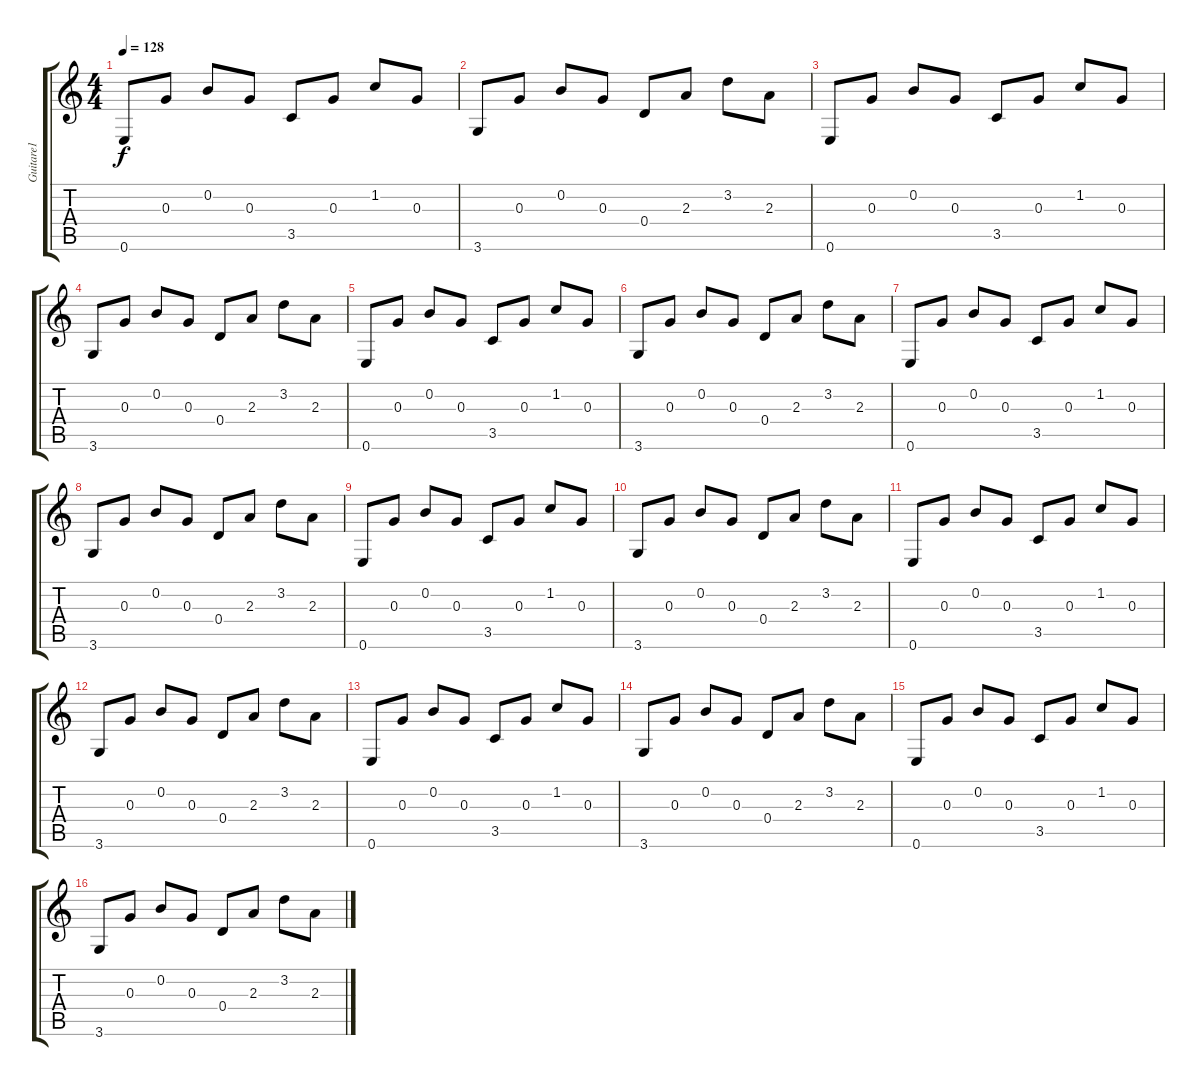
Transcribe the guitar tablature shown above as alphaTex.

\track ("Guitare1" "Guitare1") {instrument electricguitarjazz}
\staff {score tabs}
\tuning (E4 B3 G3 D3 A2 E2) {hide}
\ts (4 4)
\tempo 128
\clef g2
\ks c
0.6.8{dy f} 0.3.8 0.2.8 0.3.8 3.5.8 0.3.8 1.2.8 0.3.8 |
3.6.8 0.3.8 0.2.8 0.3.8 0.4.8 2.3.8 3.2.8 2.3.8 |
0.6.8 0.3.8 0.2.8 0.3.8 3.5.8 0.3.8 1.2.8 0.3.8 |
3.6.8 0.3.8 0.2.8 0.3.8 0.4.8 2.3.8 3.2.8 2.3.8 |
0.6.8 0.3.8 0.2.8 0.3.8 3.5.8 0.3.8 1.2.8 0.3.8 |
3.6.8 0.3.8 0.2.8 0.3.8 0.4.8 2.3.8 3.2.8 2.3.8 |
0.6.8 0.3.8 0.2.8 0.3.8 3.5.8 0.3.8 1.2.8 0.3.8 |
3.6.8 0.3.8 0.2.8 0.3.8 0.4.8 2.3.8 3.2.8 2.3.8 |
0.6.8 0.3.8 0.2.8 0.3.8 3.5.8 0.3.8 1.2.8 0.3.8 |
3.6.8 0.3.8 0.2.8 0.3.8 0.4.8 2.3.8 3.2.8 2.3.8 |
0.6.8 0.3.8 0.2.8 0.3.8 3.5.8 0.3.8 1.2.8 0.3.8 |
3.6.8 0.3.8 0.2.8 0.3.8 0.4.8 2.3.8 3.2.8 2.3.8 |
0.6.8 0.3.8 0.2.8 0.3.8 3.5.8 0.3.8 1.2.8 0.3.8 |
3.6.8 0.3.8 0.2.8 0.3.8 0.4.8 2.3.8 3.2.8 2.3.8 |
0.6.8 0.3.8 0.2.8 0.3.8 3.5.8 0.3.8 1.2.8 0.3.8 |
3.6.8 0.3.8 0.2.8 0.3.8 0.4.8 2.3.8 3.2.8 2.3.8
